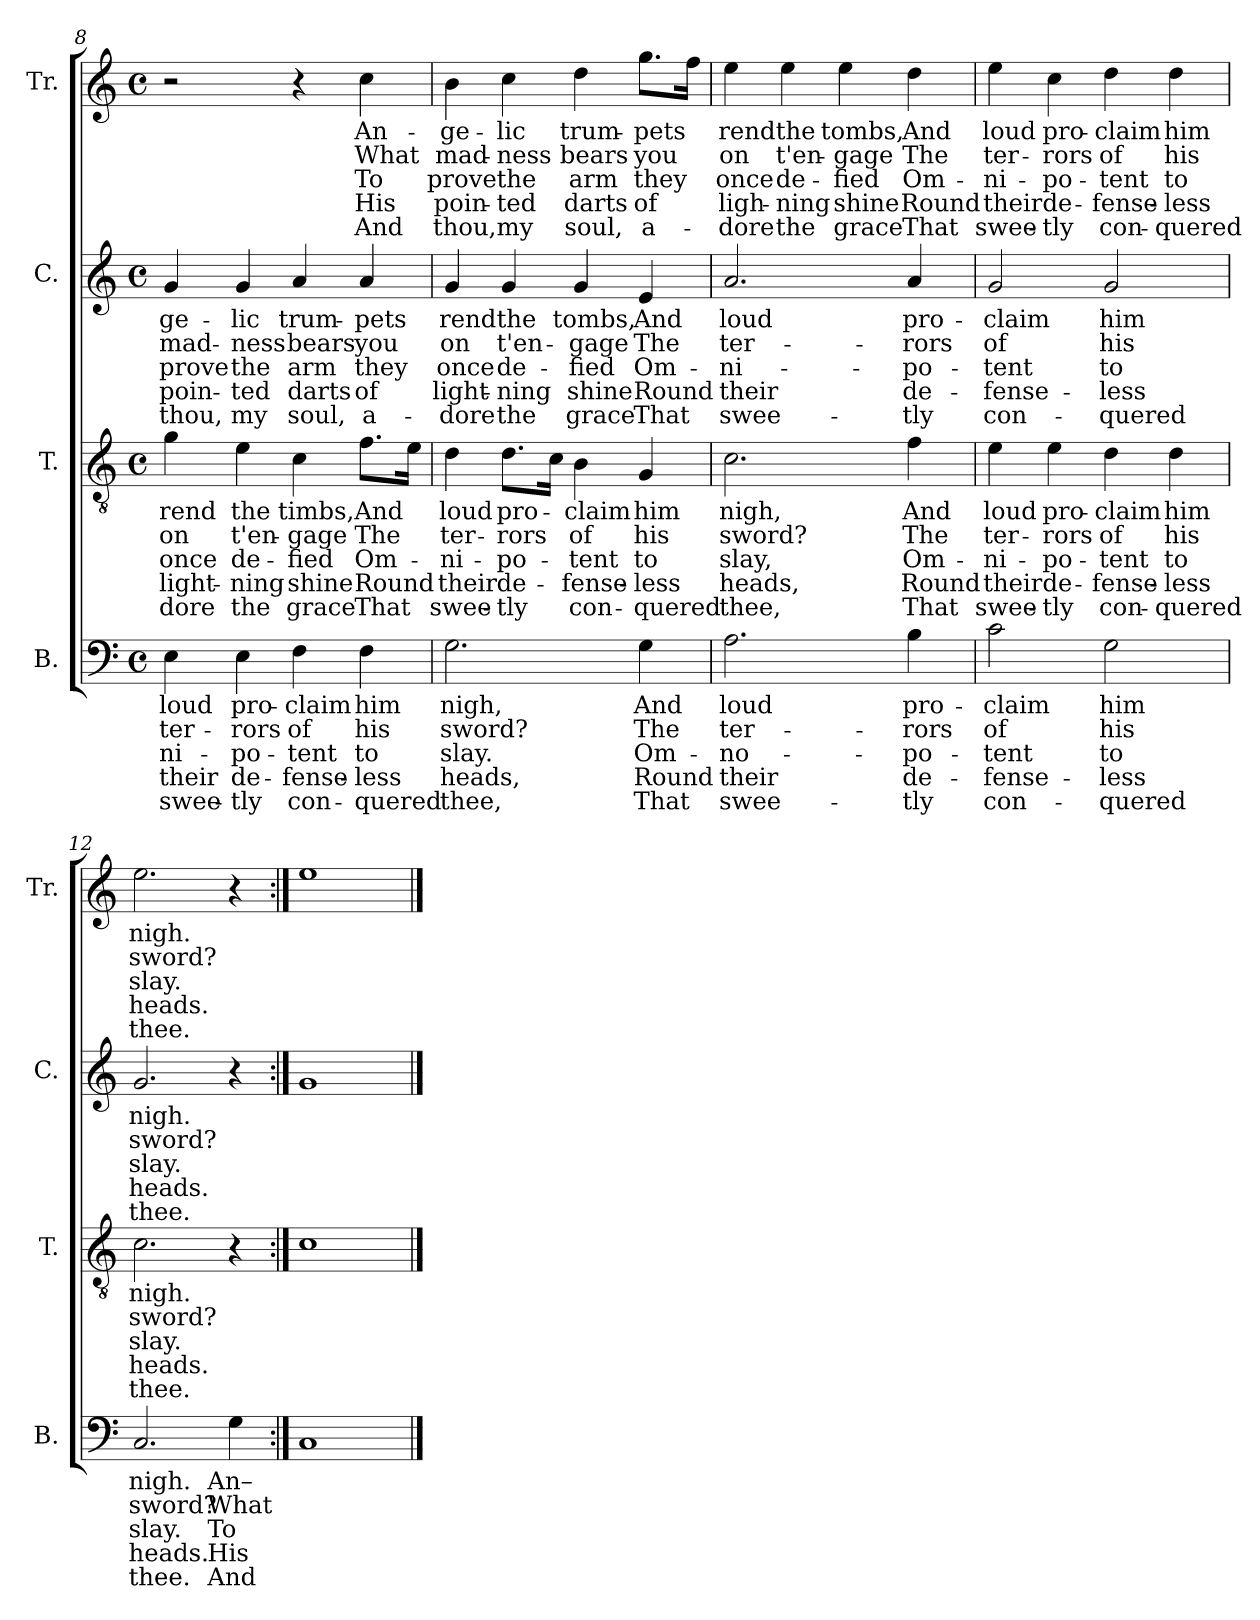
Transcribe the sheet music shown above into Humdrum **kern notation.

**kern	**text	**text	**text	**text	**text	**kern	**text	**text	**text	**text	**text	**kern	**text	**text	**text	**text	**text	**kern	**text	**text	**text	**text	**text
*part4	*part4	*part4	*part4	*part4	*part4	*part3	*part3	*part3	*part3	*part3	*part3	*part2	*part2	*part2	*part2	*part2	*part2	*part1	*part1	*part1	*part1	*part1	*part1
*staff4	*staff4	*staff4	*staff4	*staff4	*staff4	*staff3	*staff3	*staff3	*staff3	*staff3	*staff3	*staff2	*staff2	*staff2	*staff2	*staff2	*staff2	*staff1	*staff1	*staff1	*staff1	*staff1	*staff1
*I"B.	*	*	*	*	*	*I"T.	*	*	*	*	*	*I"C.	*	*	*	*	*	*I"Tr.	*	*	*	*	*
*I'B.	*	*	*	*	*	*I'T.	*	*	*	*	*	*I'C.	*	*	*	*	*	*I'Tr.	*	*	*	*	*
*clefF4	*	*	*	*	*	*clefGv2	*	*	*	*	*	*clefG2	*	*	*	*	*	*clefG2	*	*	*	*	*
*k[]	*	*	*	*	*	*k[]	*	*	*	*	*	*k[]	*	*	*	*	*	*k[]	*	*	*	*	*
*M4/4	*	*	*	*	*	*M4/4	*	*	*	*	*	*M4/4	*	*	*	*	*	*M4/4	*	*	*	*	*
*met(c)	*	*	*	*	*	*met(c)	*	*	*	*	*	*met(c)	*	*	*	*	*	*met(c)	*	*	*	*	*
=8	=8	=8	=8	=8	=8	=8	=8	=8	=8	=8	=8	=8	=8	=8	=8	=8	=8	=8	=8	=8	=8	=8	=8
4E\	loud	ter-	-ni-	their	swee-	4g\	rend	on	once	light-	-dore	4g/	-ge-	mad-	prove	poin-	thou,	2r	.	.	.	.	.
4E\	pro-	-rors	-po-	de-	-tly	4e\	the	t'en-	de-	-ning	the	4g/	-lic	-ness	the	-ted	my	.	.	.	.	.	.
4F\	-claim	of	-tent	-fense-	con-	4c\	timbs,	-gage	-fied	shine	grace	4a/	trum-	bears	arm	darts	soul,	4r	.	.	.	.	.
4F\	him	his	to	-less	-quered	8.f\L	And	The	Om-	Round	That	4a/	-pets	you	they	of	a-	4cc\	An-	What	To	His	And
.	.	.	.	.	.	16e\Jk	.	.	.	.	.	.	.	.	.	.	.	.	.	.	.	.	.
=9	=9	=9	=9	=9	=9	=9	=9	=9	=9	=9	=9	=9	=9	=9	=9	=9	=9	=9	=9	=9	=9	=9	=9
2.G\	nigh,	sword?	slay.	heads,	thee,	4d\	loud	ter-	-ni-	their	-swee-	4g/	rend	on	once	light-	-dore	4b\	-ge-	mad-	prove	poin-	thou,
.	.	.	.	.	.	8.d\L	pro-	-rors	-po-	de-	-tly	4g/	the	t'en-	de-	-ning	the	4cc\	-lic	-ness	the	-ted	my
.	.	.	.	.	.	16c\Jk	.	.	.	.	.	.	.	.	.	.	.	.	.	.	.	.	.
.	.	.	.	.	.	4B\	-claim	of	-tent	-fense-	con-	4g/	tombs,	-gage	-fied	shine	grace	4dd\	trum-	bears	arm	darts	soul,
4G\	And	The	Om-	Round	That	4G/	him	his	to	-less	-quered	4e/	And	The	Om-	Round	That	8.gg\L	-pets	you	they	of	a-
.	.	.	.	.	.	.	.	.	.	.	.	.	.	.	.	.	.	16ff\Jk	.	.	.	.	.
=10	=10	=10	=10	=10	=10	=10	=10	=10	=10	=10	=10	=10	=10	=10	=10	=10	=10	=10	=10	=10	=10	=10	=10
2.A\	loud	ter-	-no-	their	swee-	2.c\	nigh,	sword?	slay,	heads,	thee,	2.a/	loud	ter-	-ni-	their	swee-	4ee\	rend	on	once	ligh-	-dore
.	.	.	.	.	.	.	.	.	.	.	.	.	.	.	.	.	.	4ee\	the	t'en-	de-	-ning	the
.	.	.	.	.	.	.	.	.	.	.	.	.	.	.	.	.	.	4ee\	tombs,	-gage	-fied	shine	grace
4B\	pro-	-rors	-po-	de-	-tly	4f\	And	The	Om-	Round	That	4a/	pro-	-rors	-po-	de-	-tly	4dd\	And	The	Om-	Round	That
=11	=11	=11	=11	=11	=11	=11	=11	=11	=11	=11	=11	=11	=11	=11	=11	=11	=11	=11	=11	=11	=11	=11	=11
2c\	-claim	of	-tent	-fense-	con-	4e\	loud	ter-	-ni-	their	swee-	2g/	-claim	of	-tent	-fense-	con-	4ee\	loud	ter-	-ni-	their	swee-
.	.	.	.	.	.	4e\	pro-	-rors	-po-	de-	-tly	.	.	.	.	.	.	4cc\	pro-	-rors	-po-	de-	-tly
2G\	him	his	to	-less	-quered	4d\	-claim	of	-tent	-fense-	con-	2g/	him	his	to	-less	-quered	4dd\	-claim	of	-tent	-fense-	con-
.	.	.	.	.	.	4d\	him	his	to	-less	-quered	.	.	.	.	.	.	4dd\	him	his	to	-less	-quered
=12	=12	=12	=12	=12	=12	=12	=12	=12	=12	=12	=12	=12	=12	=12	=12	=12	=12	=12	=12	=12	=12	=12	=12
2.C/	nigh.	sword?	slay.	heads.	thee.	2.c\	nigh.	sword?	slay.	heads.	thee.	2.g/	nigh.	sword?	slay.	heads.	thee.	2.ee\	nigh.	sword?	slay.	heads.	thee.
4G\	An–	What	To	His	And	4r	.	.	.	.	.	4r	.	.	.	.	.	4r	.	.	.	.	.
=13:|!	=13:|!	=13:|!	=13:|!	=13:|!	=13:|!	=13:|!	=13:|!	=13:|!	=13:|!	=13:|!	=13:|!	=13:|!	=13:|!	=13:|!	=13:|!	=13:|!	=13:|!	=13:|!	=13:|!	=13:|!	=13:|!	=13:|!	=13:|!
1C	.	.	.	.	.	1c	.	.	.	.	.	1g	.	.	.	.	.	1ee	.	.	.	.	.
==	==	==	==	==	==	==	==	==	==	==	==	==	==	==	==	==	==	==	==	==	==	==	==
*-	*-	*-	*-	*-	*-	*-	*-	*-	*-	*-	*-	*-	*-	*-	*-	*-	*-	*-	*-	*-	*-	*-	*-
